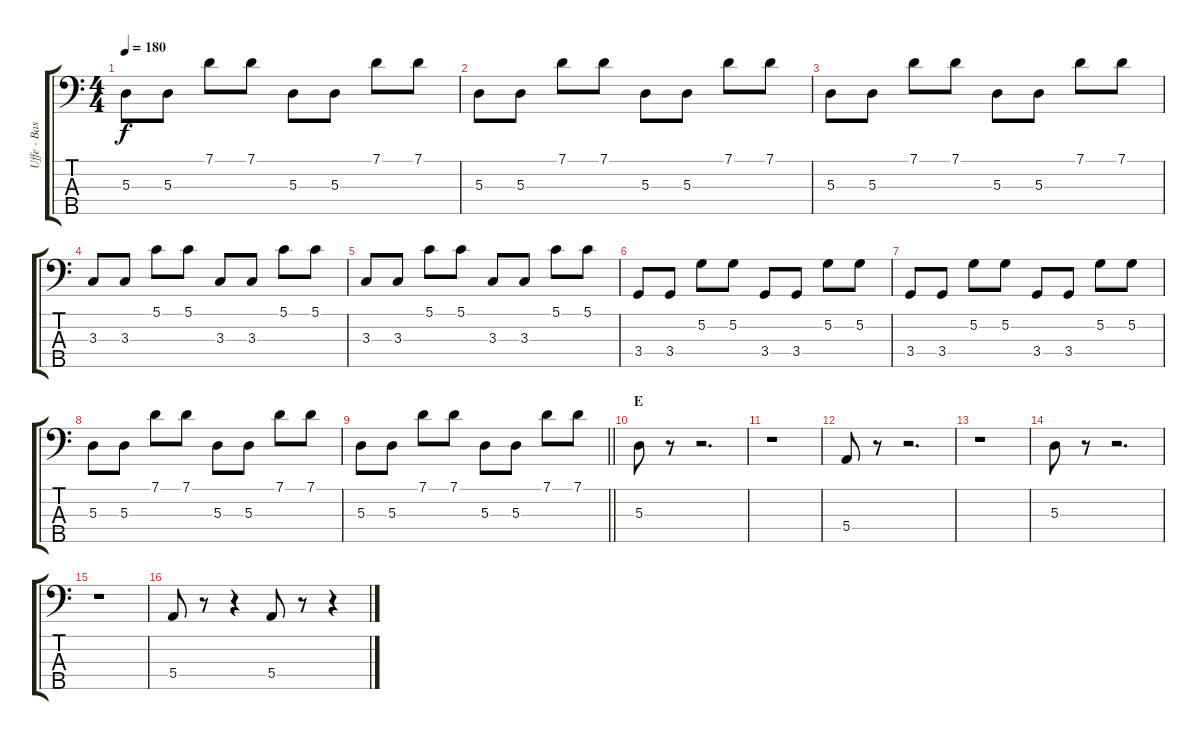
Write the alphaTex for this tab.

\track ("Uffe - Bass" "Uffe - Bas") {instrument electricbasspick}
\staff {score tabs}
\tuning (G2 D2 A1 E1 B0) {hide}
\ts (4 4)
\tempo 180
\clef f4
\ks c
5.3.8{dy f} 5.3.8 7.1.8 7.1.8 5.3.8 5.3.8 7.1.8 7.1.8 |
5.3.8 5.3.8 7.1.8 7.1.8 5.3.8 5.3.8 7.1.8 7.1.8 |
5.3.8 5.3.8 7.1.8 7.1.8 5.3.8 5.3.8 7.1.8 7.1.8 |
3.3.8 3.3.8 5.1.8 5.1.8 3.3.8 3.3.8 5.1.8 5.1.8 |
3.3.8 3.3.8 5.1.8 5.1.8 3.3.8 3.3.8 5.1.8 5.1.8 |
3.4.8 3.4.8 5.2.8 5.2.8 3.4.8 3.4.8 5.2.8 5.2.8 |
3.4.8 3.4.8 5.2.8 5.2.8 3.4.8 3.4.8 5.2.8 5.2.8 |
5.3.8 5.3.8 7.1.8 7.1.8 5.3.8 5.3.8 7.1.8 7.1.8 |
\barLineRight lightlight
5.3.8 5.3.8 7.1.8 7.1.8 5.3.8 5.3.8 7.1.8 7.1.8 |
\section ("" "E")
5.3.8 r.8 r.2{d} |
r.1 |
5.4.8 r.8 r.2{d} |
r.1 |
5.3.8 r.8 r.2{d} |
r.1 |
5.4.8 r.8 r.4 5.4.8 r.8 r.4
